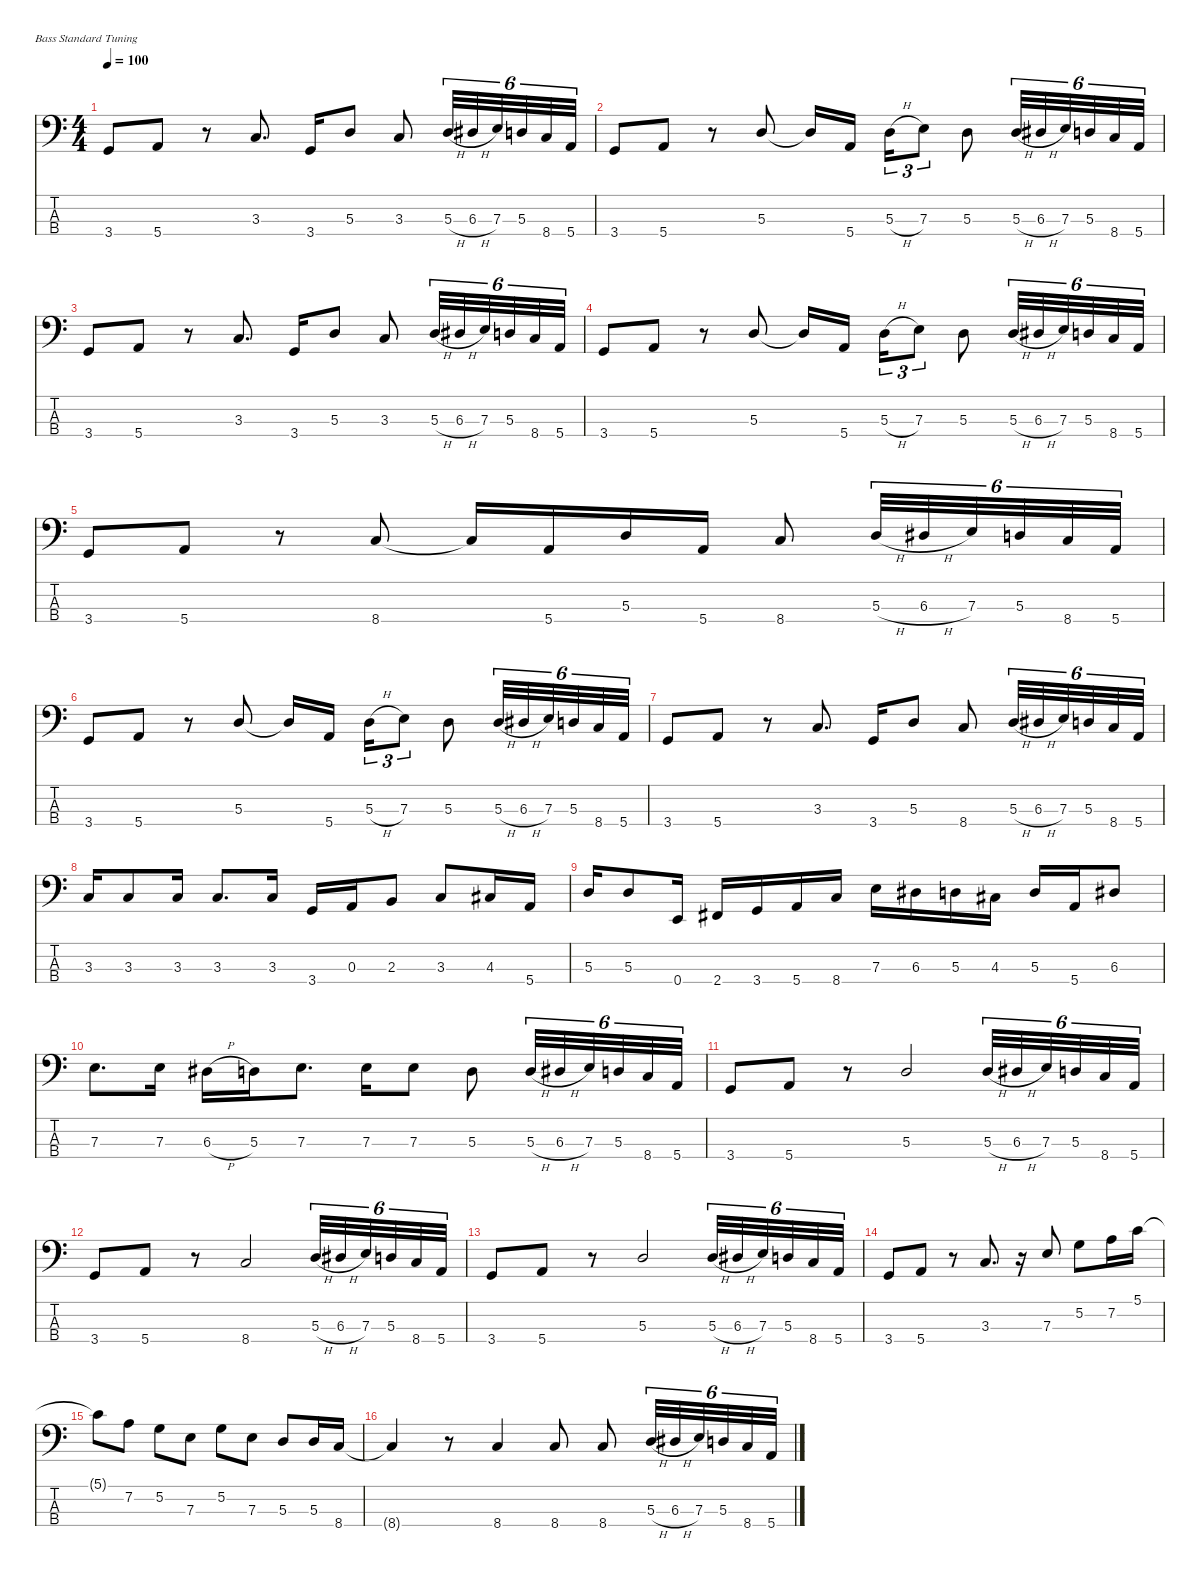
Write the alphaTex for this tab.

\defaultSystemsLayout 4
\hideDynamics
\bracketExtendMode nobrackets
\singleTrackTrackNamePolicy hidden
\multiTrackTrackNamePolicy hidden
\firstSystemTrackNameMode fullname
\firstSystemTrackNameOrientation horizontal
\otherSystemsTrackNameOrientation horizontal
\track ("Bass" "el.bs.") {instrument electricbassfinger}
\staff {score tabs}
\tuning (G2 D2 A1 E1)
\ts (4 4)
\tempo 100
\clef f4
\ks c
3.4.8{dy mp beam Up} 5.4.8{beam Up} r.8{beam Up} 3.3.8{d beam Up} 3.4.16{beam Up} 5.3.8{beam Up} 3.3.8{beam Up} 5.3{h}.32{tu (6 4) beam Up} 6.3{h acc #}.32{tu (6 4) beam Up} 7.3.32{tu (6 4) beam Up} 5.3.32{tu (6 4) beam Up} 8.4.32{tu (6 4) beam Up} 5.4.32{tu (6 4) beam Up} |
3.4.8{beam Up} 5.4.8{beam Up} r.8{beam Up} 5.3.8{beam Up} 5.3{t}.16{dy f beam Up} 5.4.16{dy mp beam Up} 5.3{h}.16{tu (3 2) beam Down} 7.3.8{tu (3 2) beam Down} 5.3.8{beam Down} 5.3{h}.32{tu (6 4) beam Up} 6.3{h acc #}.32{tu (6 4) beam Up} 7.3.32{tu (6 4) beam Up} 5.3.32{tu (6 4) beam Up} 8.4.32{tu (6 4) beam Up} 5.4.32{tu (6 4) beam Up} |
3.4.8{beam Up} 5.4.8{beam Up} r.8{beam Up} 3.3.8{d beam Up} 3.4.16{beam Up} 5.3.8{beam Up} 3.3.8{beam Up} 5.3{h}.32{tu (6 4) beam Up} 6.3{h acc #}.32{tu (6 4) beam Up} 7.3.32{tu (6 4) beam Up} 5.3.32{tu (6 4) beam Up} 8.4.32{tu (6 4) beam Up} 5.4.32{tu (6 4) beam Up} |
3.4.8{beam Up} 5.4.8{beam Up} r.8{beam Up} 5.3.8{beam Up} 5.3{t}.16{dy f beam Up} 5.4.16{dy mp beam Up} 5.3{h}.16{tu (3 2) beam Down} 7.3.8{tu (3 2) beam Down} 5.3.8{beam Down} 5.3{h}.32{tu (6 4) beam Up} 6.3{h acc #}.32{tu (6 4) beam Up} 7.3.32{tu (6 4) beam Up} 5.3.32{tu (6 4) beam Up} 8.4.32{tu (6 4) beam Up} 5.4.32{tu (6 4) beam Up} |
3.4.8{beam Up} 5.4.8{beam Up} r.8{beam Up} 8.4.8{beam Up} 8.4{t}.16{dy f beam Up} 5.4.16{dy mp beam Up} 5.3.16{beam Up} 5.4.16{beam Up} 8.4.8{beam Up} 5.3{h}.32{tu (6 4) beam Up} 6.3{h acc #}.32{tu (6 4) beam Up} 7.3.32{tu (6 4) beam Up} 5.3.32{tu (6 4) beam Up} 8.4.32{tu (6 4) beam Up} 5.4.32{tu (6 4) beam Up} |
3.4.8{beam Up} 5.4.8{beam Up} r.8{beam Up} 5.3.8{beam Up} 5.3{t}.16{dy f beam Up} 5.4.16{dy mp beam Up} 5.3{h}.16{tu (3 2) beam Down} 7.3.8{tu (3 2) beam Down} 5.3.8{beam Down} 5.3{h}.32{tu (6 4) beam Up} 6.3{h acc #}.32{tu (6 4) beam Up} 7.3.32{tu (6 4) beam Up} 5.3.32{tu (6 4) beam Up} 8.4.32{tu (6 4) beam Up} 5.4.32{tu (6 4) beam Up} |
3.4.8{beam Up} 5.4.8{beam Up} r.8{beam Up} 3.3.8{d beam Up} 3.4.16{beam Up} 5.3.8{beam Up} 8.4.8{beam Up} 5.3{h}.32{tu (6 4) beam Up} 6.3{h acc #}.32{tu (6 4) beam Up} 7.3.32{tu (6 4) beam Up} 5.3.32{tu (6 4) beam Up} 8.4.32{tu (6 4) beam Up} 5.4.32{tu (6 4) beam Up} |
3.3.16{beam Up} 3.3.8{beam Up} 3.3.16{beam Up} 3.3.8{d beam Up} 3.3.16{beam Up} 3.4.16{beam Up} 0.3.16{beam Up} 2.3.8{beam Up} 3.3.8{beam Up} 4.3{acc #}.16{beam Up} 5.4.16{beam Up} |
5.3.16{beam Up} 5.3.8{beam Up} 0.4.16{beam Up} 2.4{acc #}.16{beam Up} 3.4.16{beam Up} 5.4.16{beam Up} 8.4.16{beam Up} 7.3.16{beam Down} 6.3{acc #}.16{beam Down} 5.3.16{beam Down} 4.3{acc #}.16{beam Down} 5.3.16{beam Up} 5.4.16{beam Up} 6.3{acc #}.8{beam Up} |
7.3.8{d beam Down} 7.3.16{beam Down} 6.3{h acc #}.16{beam Down} 5.3.16{beam Down} 7.3.8{d beam Down} 7.3.16{beam Down} 7.3.8{beam Down} 5.3.8{beam Down} 5.3{h}.32{tu (6 4) beam Up} 6.3{h acc #}.32{tu (6 4) beam Up} 7.3.32{tu (6 4) beam Up} 5.3.32{tu (6 4) beam Up} 8.4.32{tu (6 4) beam Up} 5.4.32{tu (6 4) beam Up} |
3.4.8{beam Up} 5.4.8{beam Up} r.8{beam Up} 5.3.2{beam Up} 5.3{h}.32{tu (6 4) beam Up} 6.3{h acc #}.32{tu (6 4) beam Up} 7.3.32{tu (6 4) beam Up} 5.3.32{tu (6 4) beam Up} 8.4.32{tu (6 4) beam Up} 5.4.32{tu (6 4) beam Up} |
3.4.8{beam Up} 5.4.8{beam Up} r.8{beam Up} 8.4.2{beam Up} 5.3{h}.32{tu (6 4) beam Up} 6.3{h acc #}.32{tu (6 4) beam Up} 7.3.32{tu (6 4) beam Up} 5.3.32{tu (6 4) beam Up} 8.4.32{tu (6 4) beam Up} 5.4.32{tu (6 4) beam Up} |
3.4.8{beam Up} 5.4.8{beam Up} r.8{beam Up} 5.3.2{beam Up} 5.3{h}.32{tu (6 4) beam Up} 6.3{h acc #}.32{tu (6 4) beam Up} 7.3.32{tu (6 4) beam Up} 5.3.32{tu (6 4) beam Up} 8.4.32{tu (6 4) beam Up} 5.4.32{tu (6 4) beam Up} |
3.4.8{beam Up} 5.4.8{beam Up} r.8{beam Up} 3.3.8{d beam Up} r.16{beam Up} 7.3.8{beam Down} 5.2.8{beam Down} 7.2.16{beam Down} 5.1.16{beam Down} |
5.1{t}.8{dy f beam Down} 7.2.8{dy mp beam Down} 5.2.8{beam Down} 7.3.8{beam Down} 5.2.8{beam Down} 7.3.8{beam Down} 5.3.8{beam Up} 5.3.16{beam Up} 8.4.16{beam Up} |
8.4{t}.4{dy f beam Up} r.8{beam Up} 8.4.4{dy mp beam Up} 8.4.8{beam Up} 8.4.8{beam Up} 5.3{h}.32{tu (6 4) beam Up} 6.3{h acc #}.32{tu (6 4) beam Up} 7.3.32{tu (6 4) beam Up} 5.3.32{tu (6 4) beam Up} 8.4.32{tu (6 4) beam Up} 5.4.32{tu (6 4) beam Up}
